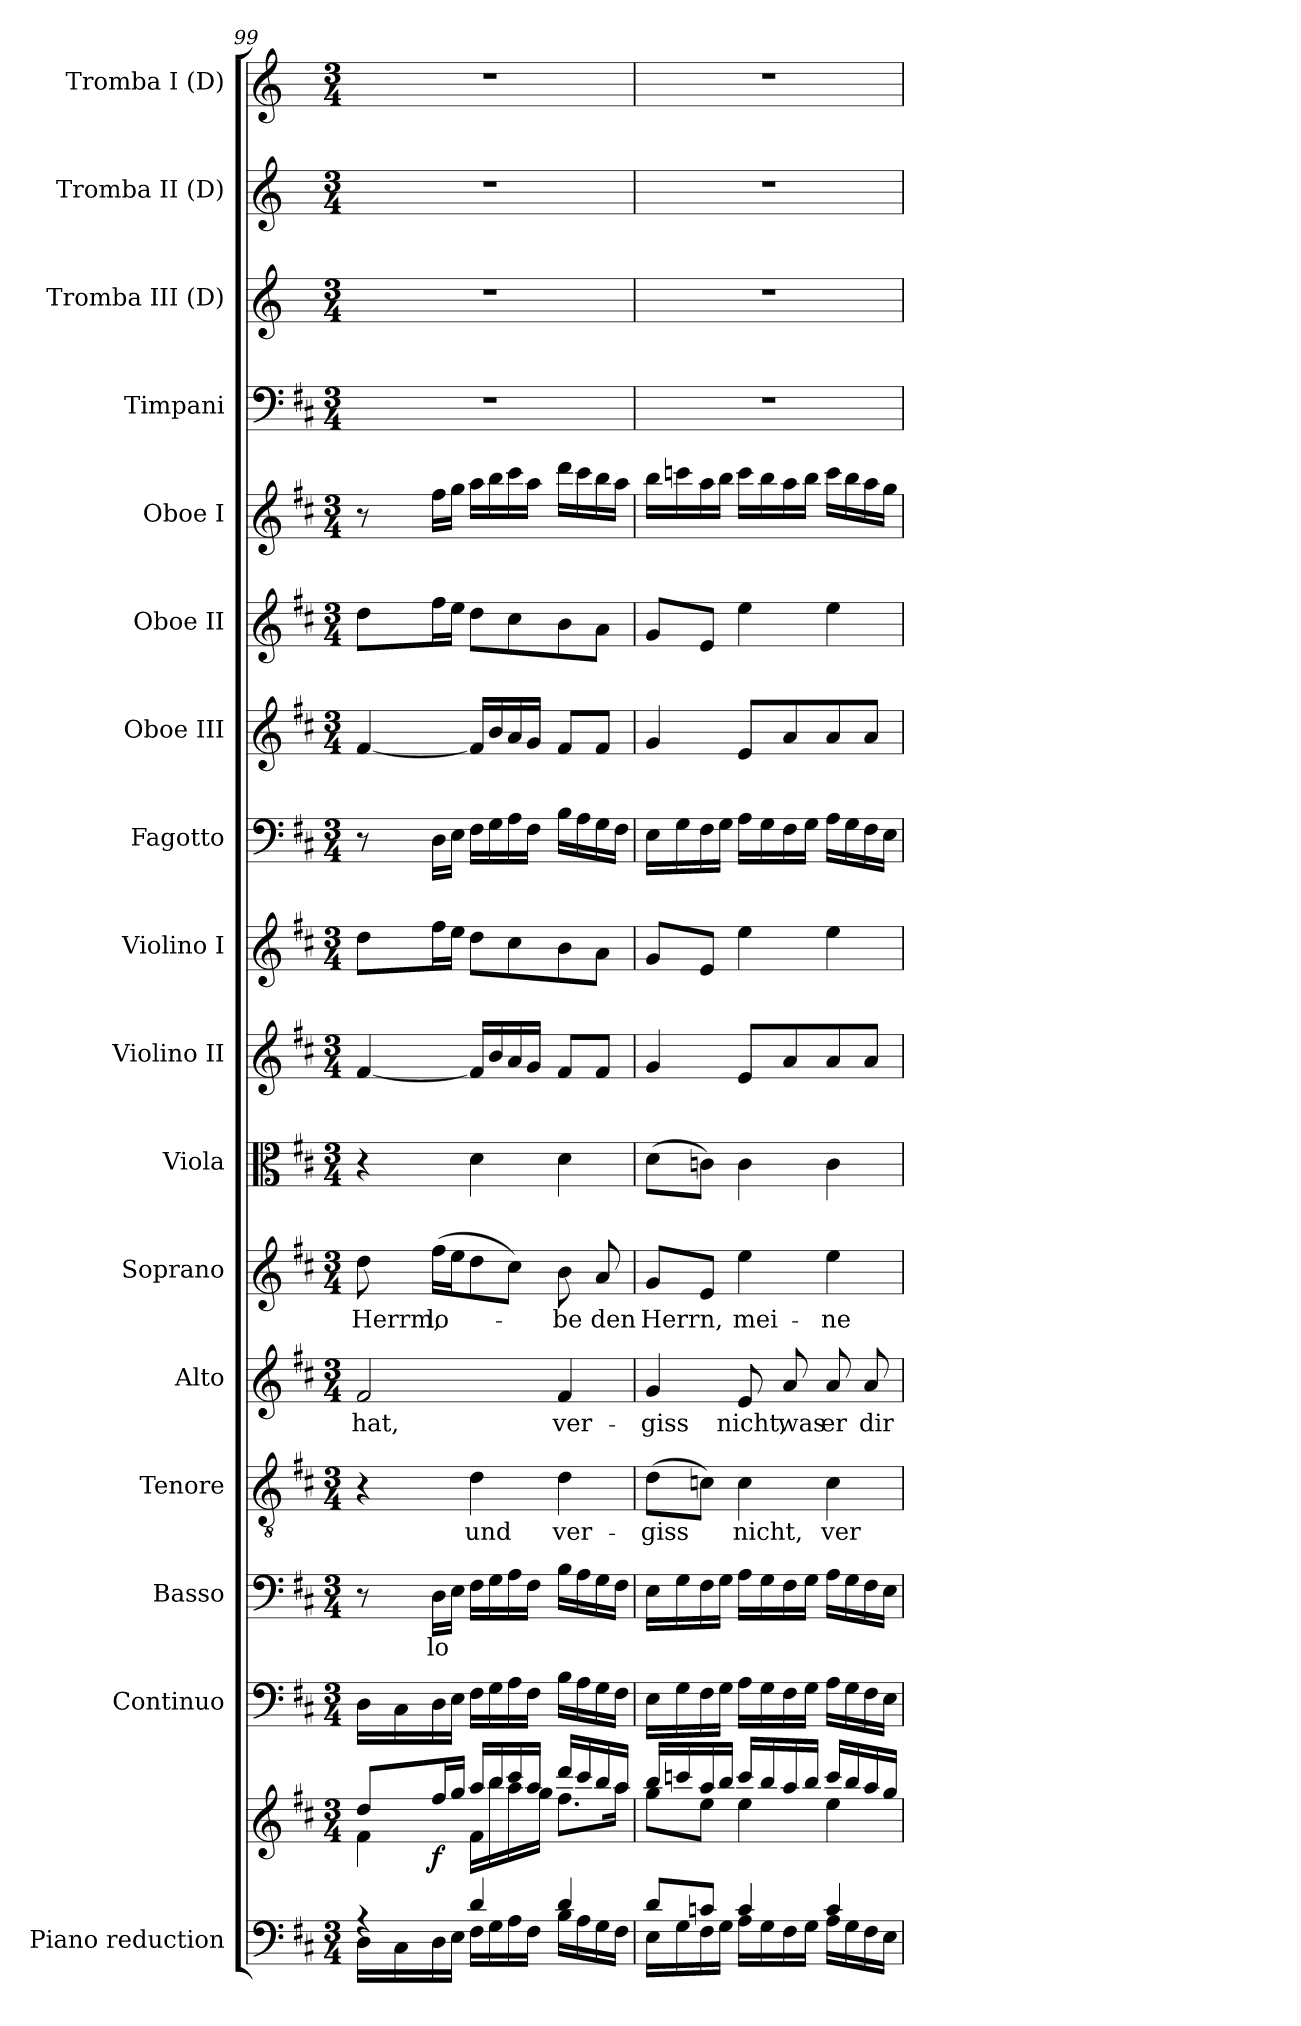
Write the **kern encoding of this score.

**kern	**kern	**dynam	**kern	**kern	**text	**kern	**text	**kern	**text	**kern	**text	**kern	**kern	**kern	**kern	**kern	**kern	**kern	**kern	**kern	**kern	**kern
*part17	*part17	*part17	*part16	*part15	*part15	*part14	*part14	*part13	*part13	*part12	*part12	*part11	*part10	*part9	*part8	*part7	*part6	*part5	*part4	*part3	*part2	*part1
*staff18	*staff17	*staff17/18	*staff16	*staff15	*staff15	*staff14	*staff14	*staff13	*staff13	*staff12	*staff12	*staff11	*staff10	*staff9	*staff8	*staff7	*staff6	*staff5	*staff4	*staff3	*staff2	*staff1
*I"Piano reduction	*	*	*I"Continuo	*I"Basso	*	*I"Tenore	*	*I"Alto	*	*I"Soprano	*	*I"Viola	*I"Violino II	*I"Violino I	*I"Fagotto	*I"Oboe III	*I"Oboe II	*I"Oboe I	*I"Timpani	*I"Tromba III (D)	*I"Tromba II (D)	*I"Tromba I (D)
*I'Pno	*	*	*	*	*	*	*	*	*	*	*	*	*	*	*	*I'Ob	*I'Ob	*I'Ob	*I'Timp	*	*	*
!!LO:PB:g=z
*clefF4	*clefG2	*	*clefF4	*clefF4	*	*clefGv2	*	*clefG2	*	*clefG2	*	*clefC3	*clefG2	*clefG2	*clefF4	*clefG2	*clefG2	*clefG2	*clefF4	*clefG2	*clefG2	*clefG2
*	*	*	*	*	*	*	*	*	*	*	*	*	*	*	*	*	*	*	*	*ITrd-1c-2	*ITrd-1c-2	*ITrd-1c-2
*k[f#c#]	*k[f#c#]	*	*k[f#c#]	*k[f#c#]	*	*k[f#c#]	*	*k[f#c#]	*	*k[f#c#]	*	*k[f#c#]	*k[f#c#]	*k[f#c#]	*k[f#c#]	*k[f#c#]	*k[f#c#]	*k[f#c#]	*k[f#c#]	*k[f#c#]	*k[f#c#]	*k[f#c#]
*M3/4	*M3/4	*	*M3/4	*M3/4	*	*M3/4	*	*M3/4	*	*M3/4	*	*M3/4	*M3/4	*M3/4	*M3/4	*M3/4	*M3/4	*M3/4	*M3/4	*M3/4	*M3/4	*M3/4
=99	=99	=99	=99	=99	=99	=99	=99	=99	=99	=99	=99	=99	=99	=99	=99	=99	=99	=99	=99	=99	=99	=99
*^	*^	*	*	*	*	*	*	*	*	*	*	*	*	*	*	*	*	*	*	*	*	*
!	!	!	!	!	!	!	!	!	!	!	!LO:LY:b	!	!LO:LY:b	!	!	!	!	!	!	!	!	!	!	!
4rA	16D\LL	8dd/L	4f#\	.	16D\LL	8r	.	4r	.	2f#/	hat,	8dd\	Herrm,	4r	[4f#/	8dd\L	8r	[4f#/	8dd\L	8r	2.r	2.r	2.r	2.r
.	16C#\	.	.	.	16C#\	.	.	.	.	.	.	.	.	.	.	.	.	.	.	.	.	.	.	.
!	!	!	!	!LO:DY:b	!	!	!LO:LY:b	!	!	!	!	!	!LO:LY:b	!	!	!	!	!	!	!	!	!	!	!
.	16D\	16ff#/L	.	f	16D\	16D\LL	lo	.	.	.	.	(>16ff#\LL	lo-	.	.	16ff#\L	16D\LL	.	16ff#\L	16ff#\LL	.	.	.	.
.	16E\JJ	16gg/JJ	.	.	16E\JJ	16E\JJ	.	.	.	.	.	16ee\J	.	.	.	16ee\JJ	16E\JJ	.	16ee\JJ	16gg\JJ	.	.	.	.
!	!	!	!	!	!	!	!	!	!LO:LY:b	!	!	!	!	!	!	!	!	!	!	!	!	!	!	!
4d/	16F#\LL	16aa/LL	16f#\LL	.	16F#\LL	16F#\LL	.	4d\	und	.	.	8dd\	.	4d\	16f#/LL]	8dd\L	16F#\LL	16f#/LL]	8dd\L	16aa\LL	.	.	.	.
.	16G\	16bb/	16bb\	.	16G\	16G\	.	.	.	.	.	.	.	.	16b/	.	16G\	16b/	.	16bb\	.	.	.	.
.	16A\	16ccc#/	16aa\	.	16A\	16A\	.	.	.	.	.	8cc#\J)	.	.	16a/	8cc#\	16A\	16a/	8cc#\	16ccc#\	.	.	.	.
.	16F#\JJ	16aa/JJ	16gg\JJ	.	16F#\JJ	16F#\JJ	.	.	.	.	.	.	.	.	16g/JJ	.	16F#\JJ	16g/JJ	.	16aa\JJ	.	.	.	.
!	!	!	!	!	!	!	!	!	!LO:LY:b	!	!LO:LY:b	!	!LO:LY:b	!	!	!	!	!	!	!	!	!	!	!
4d/	16B\LL	16ddd/LL	8.ff#\L	.	16B\LL	16B\LL	.	4d\	ver-	4f#/	ver-	8b\	-be	4d\	8f#/L	8b\	16B\LL	8f#/L	8b\	16ddd\LL	.	.	.	.
.	16A\	16ccc#/	.	.	16A\	16A\	.	.	.	.	.	.	.	.	.	.	16A\	.	.	16ccc#\	.	.	.	.
!	!	!	!	!	!	!	!	!	!	!	!	!	!LO:LY:b	!	!	!	!	!	!	!	!	!	!	!
.	16G\	16bb/	.	.	16G\	16G\	.	.	.	.	.	8a/	den	.	8f#/J	8a\J	16G\	8f#/J	8a\J	16bb\	.	.	.	.
.	16F#\JJ	16aa/JJ	16aa\Jk	.	16F#\JJ	16F#\JJ	.	.	.	.	.	.	.	.	.	.	16F#\JJ	.	.	16aa\JJ	.	.	.	.
=100	=100	=100	=100	=100	=100	=100	=100	=100	=100	=100	=100	=100	=100	=100	=100	=100	=100	=100	=100	=100	=100	=100	=100	=100
!	!	!	!	!	!	!	!	!	!LO:LY:b	!	!LO:LY:b	!	!LO:LY:b	!	!	!	!	!	!	!	!	!	!	!
8d/L	16E\LL	16bb/LL	8gg\L	.	16E\LL	16E\LL	.	(>8d\L	giss	4g/	giss	8g/L	Herrn,	(>8d\L	4g/	8g/L	16E\LL	4g/	8g/L	16bb\LL	2.r	2.r	2.r	2.r
.	16G\	16cccn/	.	.	16G\	16G\	.	.	.	.	.	.	.	.	.	.	16G\	.	.	16cccn\	.	.	.	.
8cn/J	16F#\	16aa/	8ee\J	.	16F#\	16F#\	.	8cn\J)	.	.	.	8e/J	.	8cn\J)	.	8e/J	16F#\	.	8e/J	16aa\	.	.	.	.
.	16G\JJ	16bb/JJ	.	.	16G\JJ	16G\JJ	.	.	.	.	.	.	.	.	.	.	16G\JJ	.	.	16bb\JJ	.	.	.	.
!	!	!	!	!	!	!	!	!	!LO:LY:b	!	!LO:LY:b	!	!LO:LY:b	!	!	!	!	!	!	!	!	!	!	!
4c/	16A\LL	16ccc/LL	4ee\	.	16A\LL	16A\LL	.	4c\	nicht,	8e/	nicht,	4ee\	mei-	4c\	8e/L	4ee\	16A\LL	8e/L	4ee\	16ccc\LL	.	.	.	.
.	16G\	16bb/	.	.	16G\	16G\	.	.	.	.	.	.	.	.	.	.	16G\	.	.	16bb\	.	.	.	.
!	!	!	!	!	!	!	!	!	!	!	!LO:LY:b	!	!	!	!	!	!	!	!	!	!	!	!	!
.	16F#\	16aa/	.	.	16F#\	16F#\	.	.	.	8a/	was	.	.	.	8a/	.	16F#\	8a/	.	16aa\	.	.	.	.
.	16G\JJ	16bb/JJ	.	.	16G\JJ	16G\JJ	.	.	.	.	.	.	.	.	.	.	16G\JJ	.	.	16bb\JJ	.	.	.	.
!	!	!	!	!	!	!	!	!	!LO:LY:b	!	!LO:LY:b	!	!LO:LY:b	!	!	!	!	!	!	!	!	!	!	!
4c/	16A\LL	16ccc/LL	4ee\	.	16A\LL	16A\LL	.	4c\	ver-	8a/	er	4ee\	ne	4c\	8a/	4ee\	16A\LL	8a/	4ee\	16ccc\LL	.	.	.	.
.	16G\	16bb/	.	.	16G\	16G\	.	.	.	.	.	.	.	.	.	.	16G\	.	.	16bb\	.	.	.	.
!	!	!	!	!	!	!	!	!	!	!	!LO:LY:b	!	!	!	!	!	!	!	!	!	!	!	!	!
.	16F#\	16aa/	.	.	16F#\	16F#\	.	.	.	8a/	dir	.	.	.	8a/J	.	16F#\	8a/J	.	16aa\	.	.	.	.
.	16E\JJ	16gg/JJ	.	.	16E\JJ	16E\JJ	.	.	.	.	.	.	.	.	.	.	16E\JJ	.	.	16gg\JJ	.	.	.	.
*v	*v	*	*	*	*	*	*	*	*	*	*	*	*	*	*	*	*	*	*	*	*	*	*	*
*	*v	*v	*	*	*	*	*	*	*	*	*	*	*	*	*	*	*	*	*	*	*	*	*
=	=	=	=	=	=	=	=	=	=	=	=	=	=	=	=	=	=	=	=	=	=	=
*-	*-	*-	*-	*-	*-	*-	*-	*-	*-	*-	*-	*-	*-	*-	*-	*-	*-	*-	*-	*-	*-	*-
